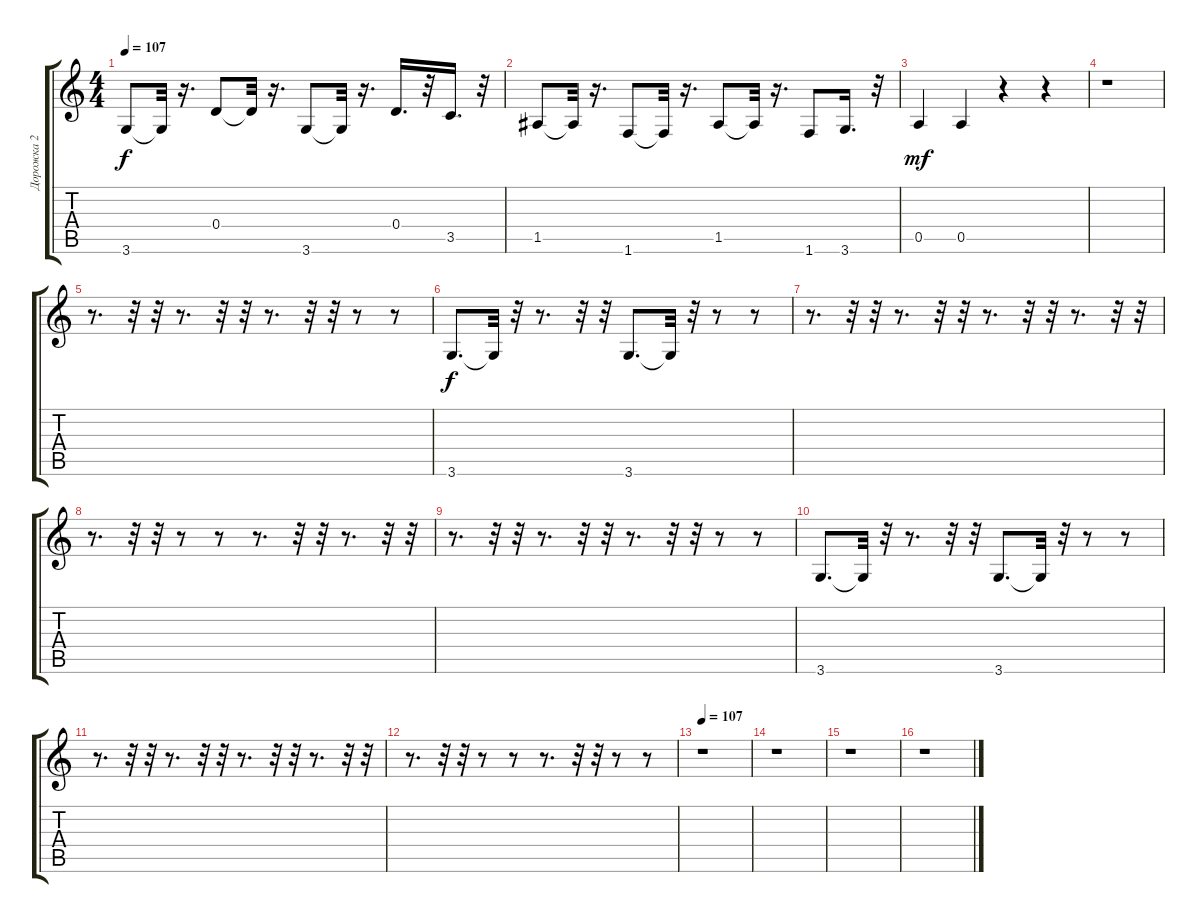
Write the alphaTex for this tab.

\track ("Дорожка 2" "Дорожка 2") {instrument electricbassfinger}
\staff {score tabs}
\tuning (E4 B3 G3 D3 A2 E2) {hide}
\ts (4 4)
\tempo 107
\clef g2
\ks c
3.6.8{dy f} 3.6{t}.32 r.16{d} 0.4.8 0.4{t}.32 r.16{d} 3.6.8 3.6{t}.32 r.16{d} 0.4.16{d} r.32 3.5.16{d} r.32 |
1.5.8 1.5{t}.32 r.16{d} 1.6.8 1.6{t}.32 r.16{d} 1.5.8 1.5{t}.32 r.16{d} 1.6.8 3.6.16{d} r.32 |
0.5.4{dy mf} 0.5.4 r.4 r.4 |
r.1 |
r.8{d} r.32 r.32 r.8{d} r.32 r.32 r.8{d} r.32 r.32 r.8 r.8 |
3.6.8{d dy f} 3.6{t}.32 r.32 r.8{d} r.32 r.32 3.6.8{d} 3.6{t}.32 r.32 r.8 r.8 |
r.8{d} r.32 r.32 r.8{d} r.32 r.32 r.8{d} r.32 r.32 r.8{d} r.32 r.32 |
r.8{d} r.32 r.32 r.8 r.8 r.8{d} r.32 r.32 r.8{d} r.32 r.32 |
r.8{d} r.32 r.32 r.8{d} r.32 r.32 r.8{d} r.32 r.32 r.8 r.8 |
3.6.8{d} 3.6{t}.32 r.32 r.8{d} r.32 r.32 3.6.8{d} 3.6{t}.32 r.32 r.8 r.8 |
r.8{d} r.32 r.32 r.8{d} r.32 r.32 r.8{d} r.32 r.32 r.8{d} r.32 r.32 |
r.8{d} r.32 r.32 r.8 r.8 r.8{d} r.32 r.32 r.8 r.8 |
\tempo 107
r.1 |
r.1 |
r.1 |
r.1
